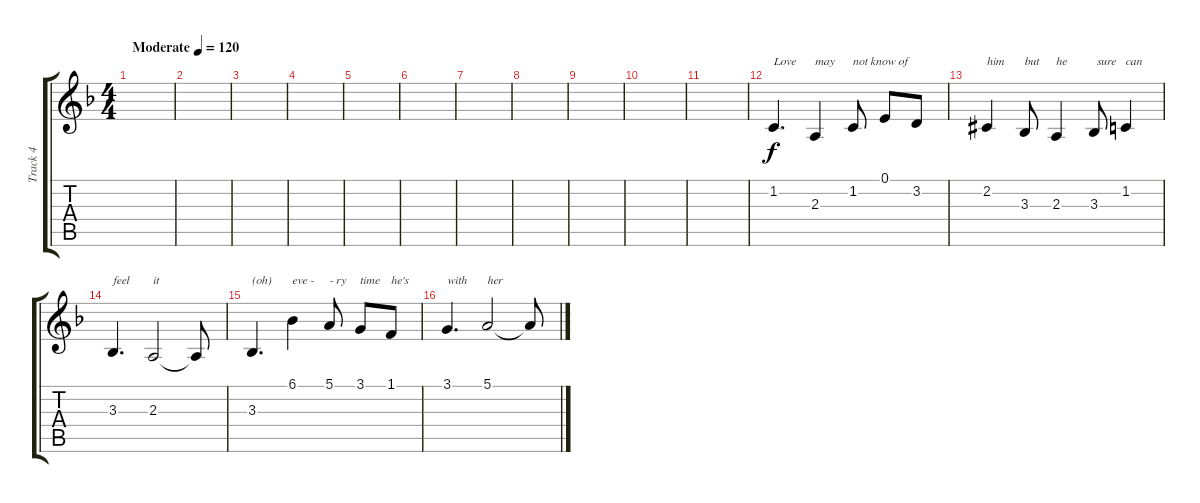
\track ("Track 4" "Track 4") {instrument voiceoohs}
\staff {score tabs}
\tuning (E4 B3 G3 D3 A2 E2) {hide}
\ts (4 4)
\tempo (120 "Moderate")
\clef g2
\ks f
|
|
|
|
|
|
|
|
|
|
|
1.2.4{d txt "Love"} 2.3.4{txt "may"} 1.2.8{txt "not know of"} 0.1.8 3.2.8 |
2.2{acc #}.4{txt "him"} 3.3.8{txt "but"} 2.3.4{txt "he          sure"} 3.3.8 1.2.4{txt "can"} |
3.3.4{d txt "feel"} 2.3.2{txt "it"} 2.3{t}.8 |
3.3.4{d txt "(oh)"} 6.1.4{txt "eve -"} 5.1.8{txt "- ry"} 3.1.8{txt "time"} 1.1.8{txt "he's"} |
3.1.4{d txt "with"} 5.1.2{txt "her"} 5.1{t}.8
